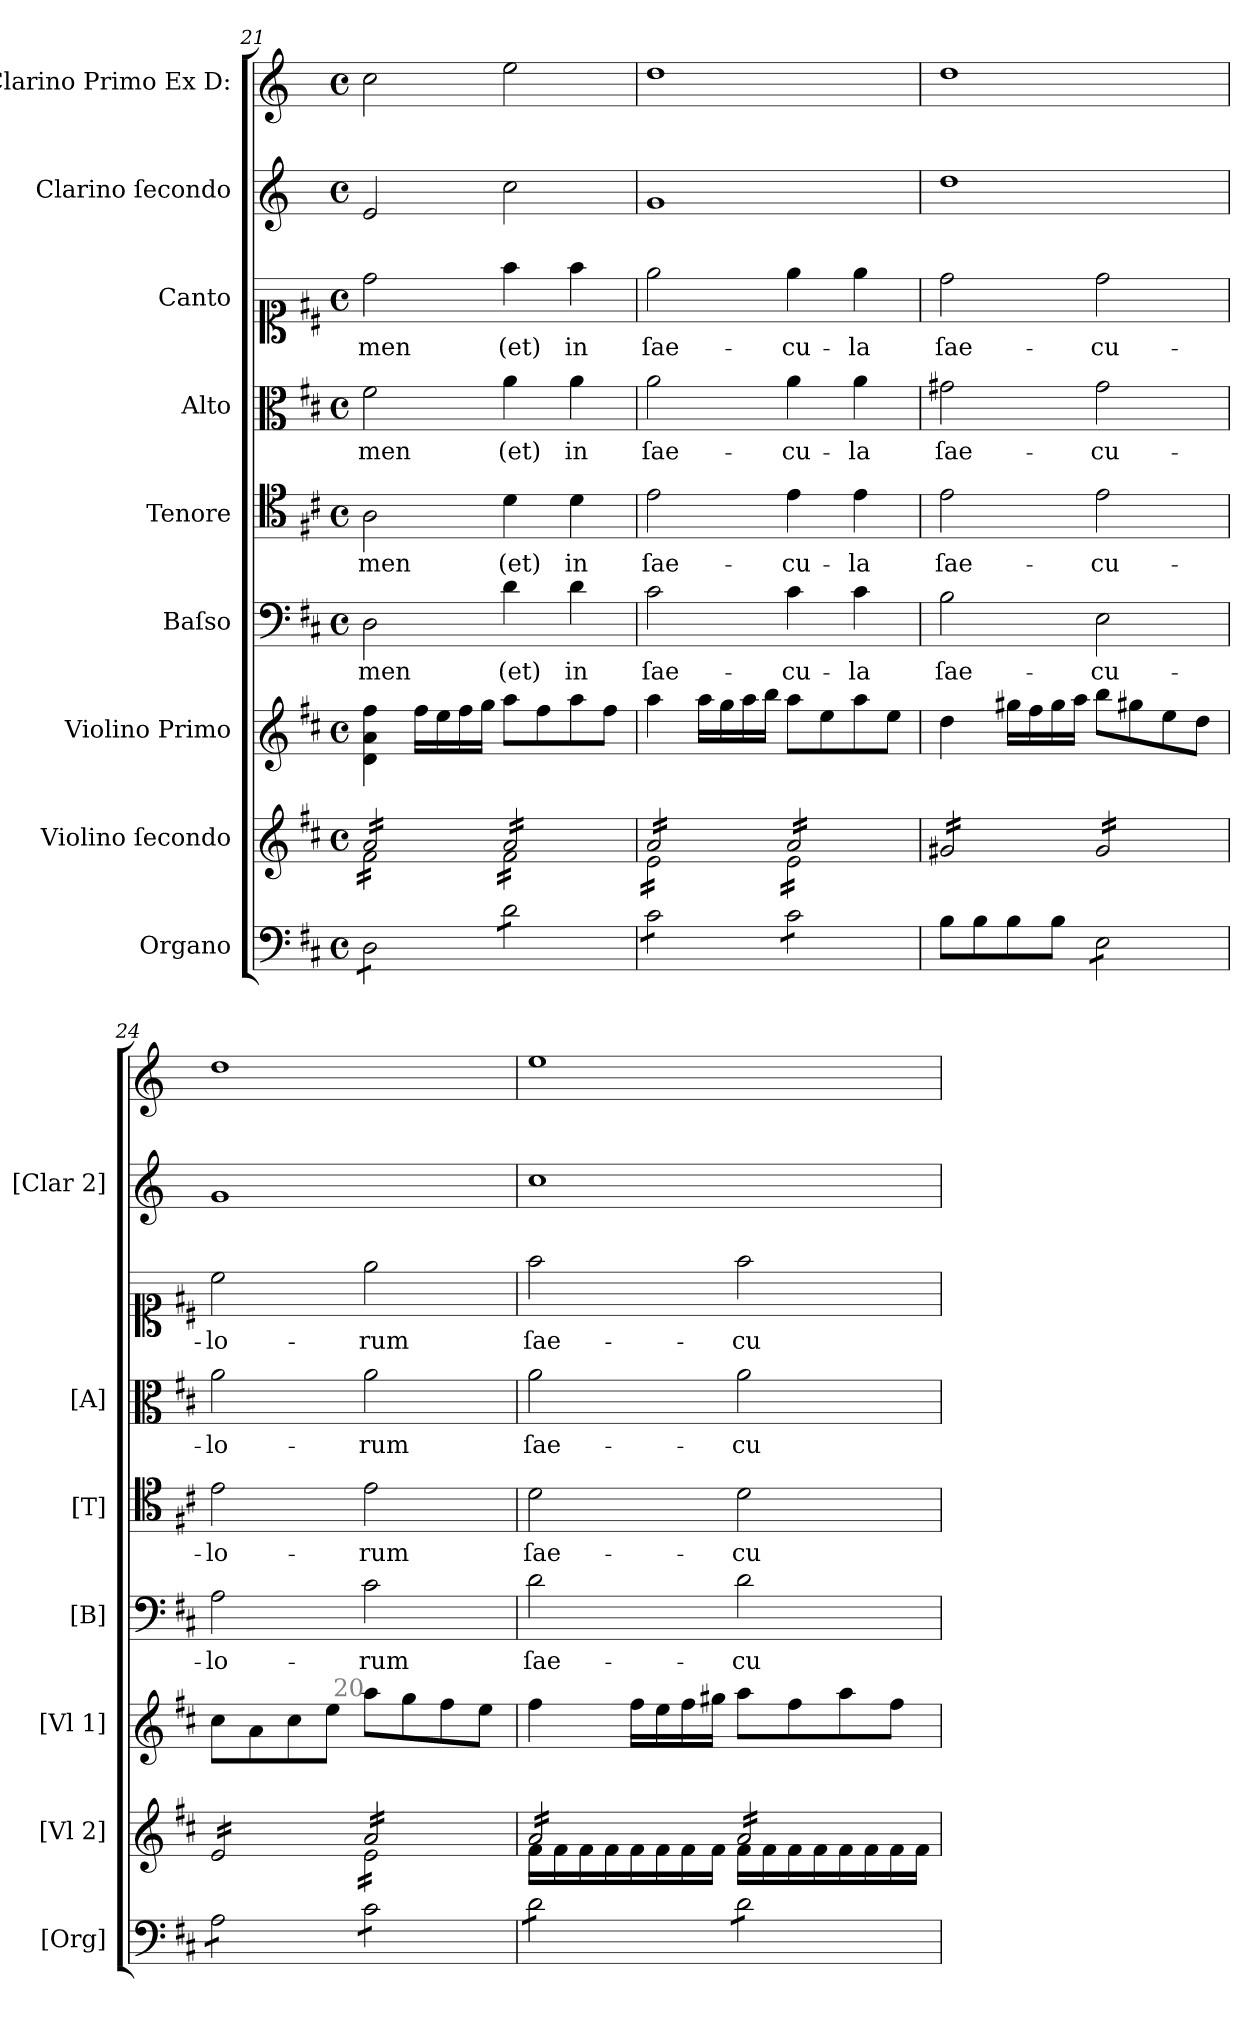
**kern	**kern	**kern	**kern	**text	**kern	**text	**kern	**text	**kern	**text	**kern	**kern
*part9	*part8	*part7	*part6	*part6	*part5	*part5	*part4	*part4	*part3	*part3	*part2	*part1
*staff9	*staff8	*staff7	*staff6	*staff6	*staff5	*staff5	*staff4	*staff4	*staff3	*staff3	*staff2	*staff1
*I"Organo	*I"Violino ſecondo	*I"Violino Primo	*I"Baſso	*	*I"Tenore	*	*I"Alto	*	*I"Canto	*	*I"Clarino ſecondo	*I"Clarino Primo Ex D:
*I'[Org]	*I'[Vl 2]	*I'[Vl 1]	*I'[B]	*	*I'[T]	*	*I'[A]	*	*	*	*I'[Clar 2]	*
*clefF4	*clefG2	*clefG2	*clefF4	*	*clefC4	*	*clefC3	*	*clefC1	*	*clefG2	*clefG2
*	*	*	*	*	*	*	*	*	*	*	*ITrd-1c-2	*ITrd-1c-2
*k[f#c#]	*k[f#c#]	*k[f#c#]	*k[f#c#]	*	*k[f#c#]	*	*k[f#c#]	*	*k[f#c#]	*	*k[f#c#]	*k[f#c#]
*M4/4	*M4/4	*M4/4	*M4/4	*	*M4/4	*	*M4/4	*	*M4/4	*	*M4/4	*M4/4
*met(c)	*met(c)	*met(c)	*met(c)	*	*met(c)	*	*met(c)	*	*met(c)	*	*met(c)	*met(c)
=21	=21	=21	=21	=21	=21	=21	=21	=21	=21	=21	=21	=21
*	*^	*	*	*	*	*	*	*	*	*	*	*
*tremolo	*	*	*	*	*	*	*	*	*	*	*	*	*
*	*tremolo	*	*	*	*	*	*	*	*	*	*	*	*
8D\L	16a/LL	16f#\LL	4d\ 4a\ 4ff#\	2D\	-men	2A\	men	2f#\	-men	2dd\	-men	2f#/	2dd\
.	16a/	16f#\	.	.	.	.	.	.	.	.	.	.	.
8D\	16a/	16f#\	.	.	.	.	.	.	.	.	.	.	.
.	16a/	16f#\	.	.	.	.	.	.	.	.	.	.	.
8D\	16a/	16f#\	16ff#\LL	.	.	.	.	.	.	.	.	.	.
.	16a/	16f#\	16ee\	.	.	.	.	.	.	.	.	.	.
8D\J	16a/	16f#\	16ff#\	.	.	.	.	.	.	.	.	.	.
.	16a/JJ	16f#\JJ	16gg\JJ	.	.	.	.	.	.	.	.	.	.
8d\L	16a/LL	16f#\LL	8aa\L	4d\	(et)	4d\	(et)	4a\	(et)	4ff#\	(et)	2dd\	2ff#\
.	16a/	16f#\	.	.	.	.	.	.	.	.	.	.	.
8d\	16a/	16f#\	8ff#\	.	.	.	.	.	.	.	.	.	.
.	16a/	16f#\	.	.	.	.	.	.	.	.	.	.	.
8d\	16a/	16f#\	8aa\	4d\	in	4d\	in	4a\	in	4ff#\	in	.	.
.	16a/	16f#\	.	.	.	.	.	.	.	.	.	.	.
8d\J	16a/	16f#\	8ff#\J	.	.	.	.	.	.	.	.	.	.
.	16a/JJ	16f#\JJ	.	.	.	.	.	.	.	.	.	.	.
=22	=22	=22	=22	=22	=22	=22	=22	=22	=22	=22	=22	=22	=22
8c#\L	16a/LL	16e\LL	4aa\	2c#\	ſae-	2e\	ſae-	2a\	ſae-	2ee\	ſae-	1a	1ee
.	16a/	16e\	.	.	.	.	.	.	.	.	.	.	.
8c#\	16a/	16e\	.	.	.	.	.	.	.	.	.	.	.
.	16a/	16e\	.	.	.	.	.	.	.	.	.	.	.
8c#\	16a/	16e\	16aa\LL	.	.	.	.	.	.	.	.	.	.
.	16a/	16e\	16gg\	.	.	.	.	.	.	.	.	.	.
8c#\J	16a/	16e\	16aa\	.	.	.	.	.	.	.	.	.	.
.	16a/JJ	16e\JJ	16bb\JJ	.	.	.	.	.	.	.	.	.	.
8c#\L	16a/LL	16e\LL	8aa\L	4c#\	-cu-	4e\	-cu-	4a\	-cu-	4ee\	-cu-	.	.
.	16a/	16e\	.	.	.	.	.	.	.	.	.	.	.
8c#\	16a/	16e\	8ee\	.	.	.	.	.	.	.	.	.	.
.	16a/	16e\	.	.	.	.	.	.	.	.	.	.	.
8c#\	16a/	16e\	8aa\	4c#\	-la	4e\	-la	4a\	-la	4ee\	-la	.	.
.	16a/	16e\	.	.	.	.	.	.	.	.	.	.	.
8c#\J	16a/	16e\	8ee\J	.	.	.	.	.	.	.	.	.	.
*Xtremolo	*	*	*	*	*	*	*	*	*	*	*	*	*
.	16a/JJ	16e\JJ	.	.	.	.	.	.	.	.	.	.	.
*	*v	*v	*	*	*	*	*	*	*	*	*	*	*
=23	=23	=23	=23	=23	=23	=23	=23	=23	=23	=23	=23	=23
8B\L	16g#X/LL	4dd\	2B\	ſae-	2e\	ſae-	2g#X\	ſae-	2dd\	ſae-	1ee	1ee
.	16g#X/	.	.	.	.	.	.	.	.	.	.	.
8B\	16g#X/	.	.	.	.	.	.	.	.	.	.	.
.	16g#X/	.	.	.	.	.	.	.	.	.	.	.
8B\	16g#X/	16gg#X\LL	.	.	.	.	.	.	.	.	.	.
.	16g#X/	16ff#\	.	.	.	.	.	.	.	.	.	.
8B\J	16g#X/	16gg#\	.	.	.	.	.	.	.	.	.	.
.	16g#X/JJ	16aa\JJ	.	.	.	.	.	.	.	.	.	.
*tremolo	*	*	*	*	*	*	*	*	*	*	*	*
8E\L	16g#/LL	8bb\L	2E\	-cu-	2e\	-cu-	2g#\	-cu-	2dd\	-cu-	.	.
.	16g#/	.	.	.	.	.	.	.	.	.	.	.
8E\	16g#/	8gg#X\	.	.	.	.	.	.	.	.	.	.
.	16g#/	.	.	.	.	.	.	.	.	.	.	.
8E\	16g#/	8ee\	.	.	.	.	.	.	.	.	.	.
.	16g#/	.	.	.	.	.	.	.	.	.	.	.
8E\J	16g#/	8dd\J	.	.	.	.	.	.	.	.	.	.
.	16g#/JJ	.	.	.	.	.	.	.	.	.	.	.
=24	=24	=24	=24	=24	=24	=24	=24	=24	=24	=24	=24	=24
*	*^	*	*	*	*	*	*	*	*	*	*	*
8A\L	16e/LL	2ryy	8cc#\L	2A\	-lo-	2e\	-lo-	2a\	-lo-	2cc#\	-lo-	1a	1ee
.	16e/	.	.	.	.	.	.	.	.	.	.	.	.
8A\	16e/	.	8a\	.	.	.	.	.	.	.	.	.	.
.	16e/	.	.	.	.	.	.	.	.	.	.	.	.
8A\	16e/	.	8cc#\	.	.	.	.	.	.	.	.	.	.
.	16e/	.	.	.	.	.	.	.	.	.	.	.	.
8A\J	16e/	.	8ee\J	.	.	.	.	.	.	.	.	.	.
.	16e/JJ	.	.	.	.	.	.	.	.	.	.	.	.
!	!	!	!LO:TX:a:rj:color=gray:t=20	!	!	!	!	!	!	!	!	!	!
8c#\L	16a/LL	16e\LL	8aa\L	2c#\	-rum	2e\	-rum	2a\	-rum	2ee\	-rum	.	.
.	16a/	16e\	.	.	.	.	.	.	.	.	.	.	.
8c#\	16a/	16e\	8gg\	.	.	.	.	.	.	.	.	.	.
.	16a/	16e\	.	.	.	.	.	.	.	.	.	.	.
8c#\	16a/	16e\	8ff#\	.	.	.	.	.	.	.	.	.	.
.	16a/	16e\	.	.	.	.	.	.	.	.	.	.	.
8c#\J	16a/	16e\	8ee\J	.	.	.	.	.	.	.	.	.	.
.	16a/JJ	16e\JJ	.	.	.	.	.	.	.	.	.	.	.
=25	=25	=25	=25	=25	=25	=25	=25	=25	=25	=25	=25	=25	=25
!	!	!	!	!	!	!	!LO:LY:i	!	!	!	!LO:LY:i	!	!
8d\L	16a/LL	16f#\LL	4ff#\	2d\	ſae-	2d\	ſae-	2a\	ſae-	2ff#\	ſae-	1dd	1ff#
.	16a/	16f#\	.	.	.	.	.	.	.	.	.	.	.
8d\	16a/	16f#\	.	.	.	.	.	.	.	.	.	.	.
.	16a/	16f#\	.	.	.	.	.	.	.	.	.	.	.
8d\	16a/	16f#\	16ff#\LL	.	.	.	.	.	.	.	.	.	.
.	16a/	16f#\	16ee\	.	.	.	.	.	.	.	.	.	.
8d\J	16a/	16f#\	16ff#\	.	.	.	.	.	.	.	.	.	.
.	16a/JJ	16f#\JJ	16gg#X\JJ	.	.	.	.	.	.	.	.	.	.
!	!	!	!	!	!	!	!LO:LY:i	!	!	!	!LO:LY:i	!	!
8d\L	16a/LL	16f#\LL	8aa\L	2d\	-cu-	2d\	-cu-	2a\	-cu-	2ff#\	-cu-	.	.
.	16a/	16f#\	.	.	.	.	.	.	.	.	.	.	.
8d\	16a/	16f#\	8ff#\	.	.	.	.	.	.	.	.	.	.
.	16a/	16f#\	.	.	.	.	.	.	.	.	.	.	.
8d\	16a/	16f#\	8aa\	.	.	.	.	.	.	.	.	.	.
.	16a/	16f#\	.	.	.	.	.	.	.	.	.	.	.
8d\J	16a/	16f#\	8ff#\J	.	.	.	.	.	.	.	.	.	.
*Xtremolo	*	*	*	*	*	*	*	*	*	*	*	*	*
.	16a/JJ	16f#\JJ	.	.	.	.	.	.	.	.	.	.	.
*	*Xtremolo	*	*	*	*	*	*	*	*	*	*	*	*
*	*v	*v	*	*	*	*	*	*	*	*	*	*	*
=	=	=	=	=	=	=	=	=	=	=	=	=
*-	*-	*-	*-	*-	*-	*-	*-	*-	*-	*-	*-	*-
